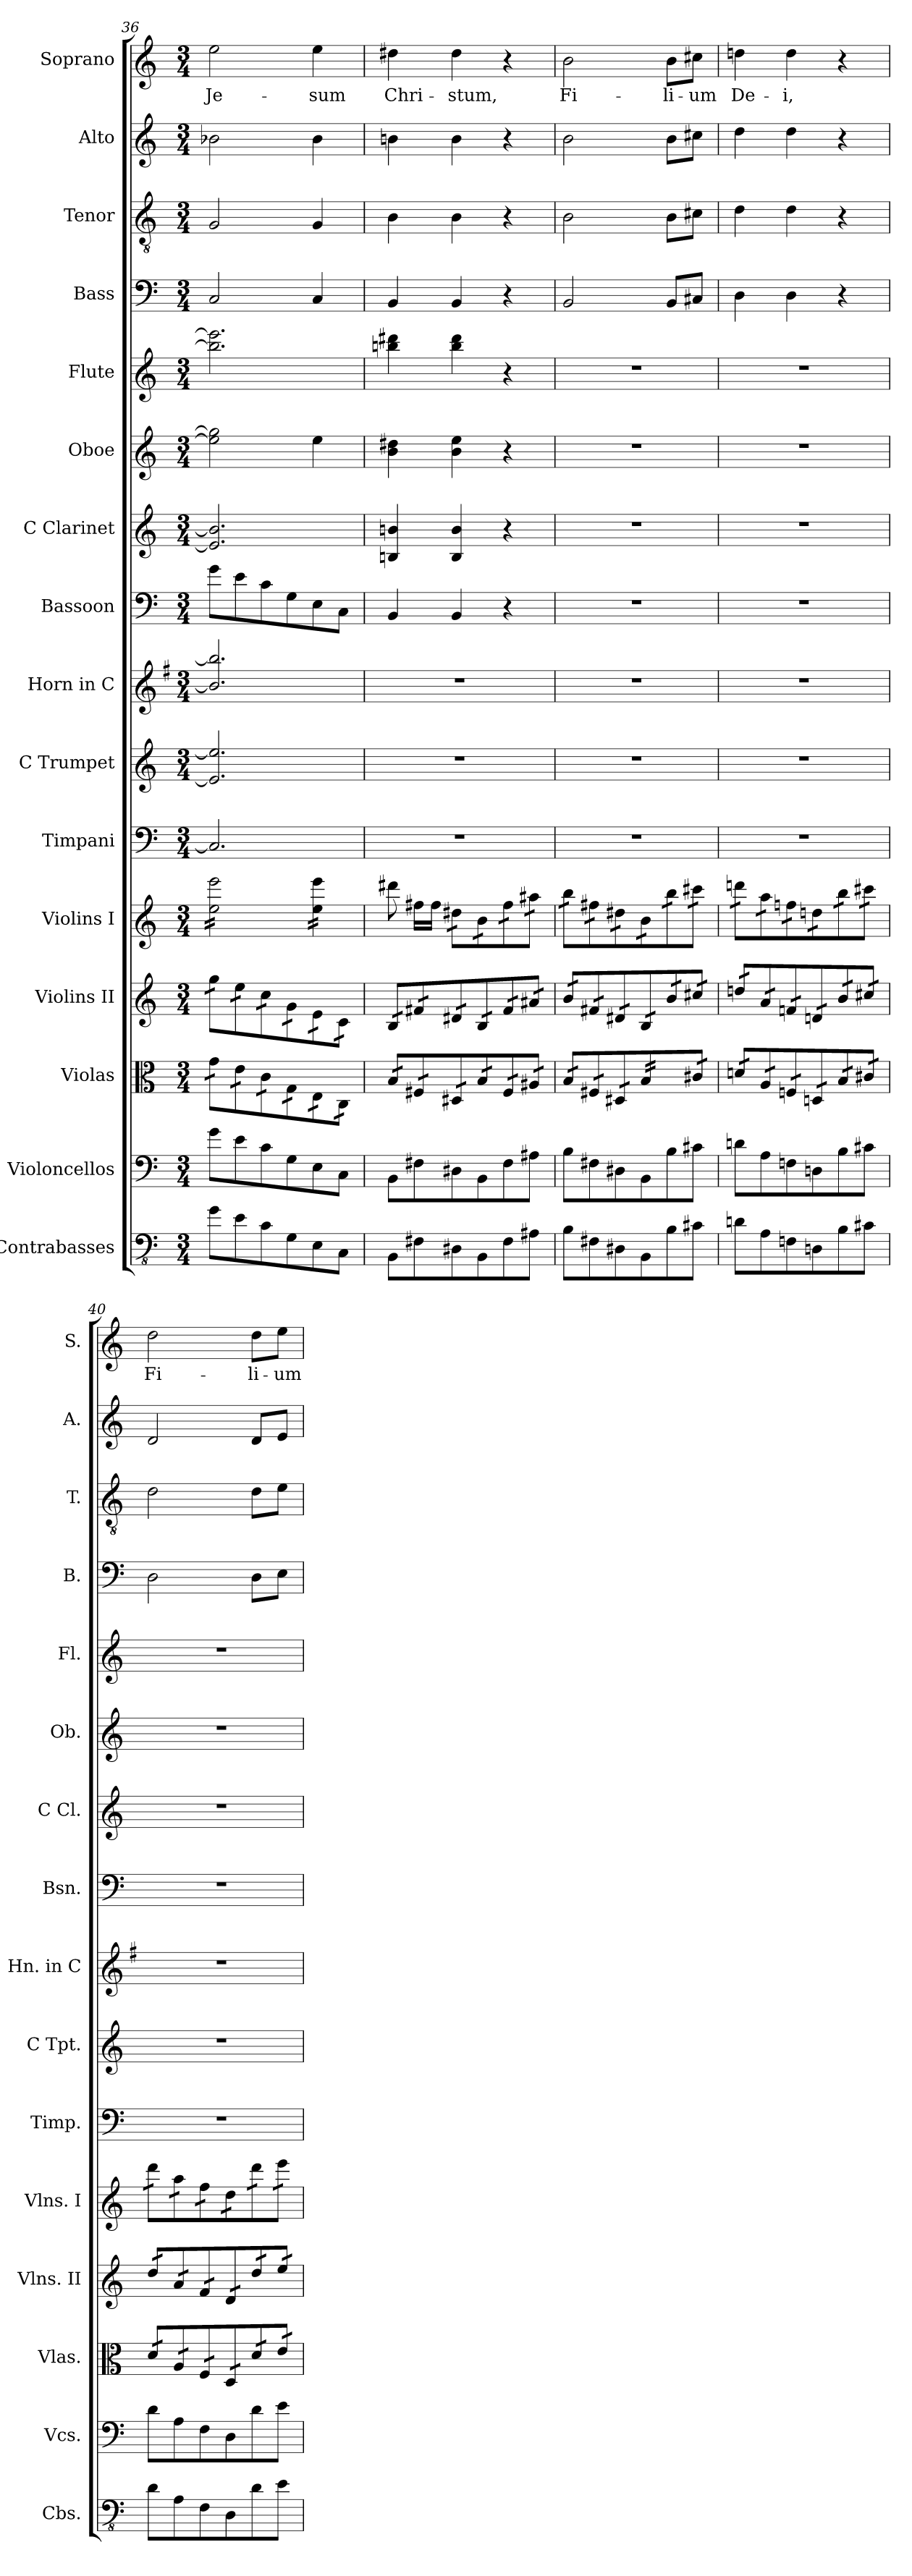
**kern	**kern	**kern	**kern	**kern	**kern	**kern	**kern	**kern	**kern	**kern	**kern	**kern	**kern	**kern	**kern	**text
*part16	*part15	*part14	*part13	*part12	*part11	*part10	*part9	*part8	*part7	*part6	*part5	*part4	*part3	*part2	*part1	*part1
*staff16	*staff15	*staff14	*staff13	*staff12	*staff11	*staff10	*staff9	*staff8	*staff7	*staff6	*staff5	*staff4	*staff3	*staff2	*staff1	*staff1
*I"Contrabasses	*I"Violoncellos	*I"Violas	*I"Violins II	*I"Violins I	*I"Timpani	*I"C Trumpet	*I"Horn in C	*I"Bassoon	*I"C Clarinet	*I"Oboe	*I"Flute	*I"Bass	*I"Tenor	*I"Alto	*I"Soprano	*
*I'Cbs.	*I'Vcs.	*I'Vlas.	*I'Vlns. II	*I'Vlns. I	*I'Timp.	*I'C Tpt.	*I'Hn. in C	*I'Bsn.	*I'C Cl.	*I'Ob.	*I'Fl.	*I'B.	*I'T.	*I'A.	*I'S.	*
*clefFv4	*clefF4	*clefC3	*clefG2	*clefG2	*clefF4	*clefG2	*clefG2	*clefF4	*clefG2	*clefG2	*clefG2	*clefF4	*clefGv2	*clefG2	*clefG2	*
*	*	*	*	*	*	*	*ITrd4c7	*	*ITrd1c2	*	*	*	*	*	*	*
*k[]	*k[]	*k[]	*k[]	*k[]	*k[]	*k[]	*k[]	*k[]	*k[b-e-]	*k[]	*k[]	*k[]	*k[]	*k[]	*k[]	*
*M3/4	*M3/4	*M3/4	*M3/4	*M3/4	*M3/4	*M3/4	*M3/4	*M3/4	*M3/4	*M3/4	*M3/4	*M3/4	*M3/4	*M3/4	*M3/4	*
=36	=36	=36	=36	=36	=36	=36	=36	=36	=36	=36	=36	=36	=36	=36	=36	=36
!	!	!	!	!	!	!	!	!	!	!	!	!	!	!	!	!LO:LY:b
*	*	*tremolo	*	*	*	*	*	*	*	*	*	*	*	*	*	*
*	*	*	*tremolo	*	*	*	*	*	*	*	*	*	*	*	*	*
*	*	*	*	*tremolo	*	*	*	*	*	*	*	*	*	*	*	*
8G\L	8g\L	16g\LL	16gg\LL	16ee\ 16eee\LL	2.C/]	2.e/] 2.ee/]	2.e/] 2.ee/]	8g\L	2.d/] 2.a-/]	2ee\] 2gg\]	2.bb-\] 2.eee\]	2C/	2G/	2b-X\	2ee\	Je-
.	.	16g\	16gg\	16ee\ 16eee\	.	.	.	.	.	.	.	.	.	.	.	.
8E\	8e\	16e\	16ee\	16ee\ 16eee\	.	.	.	8e\	.	.	.	.	.	.	.	.
.	.	16e\	16ee\	16ee\ 16eee\	.	.	.	.	.	.	.	.	.	.	.	.
8C\	8c\	16c\	16cc\	16ee\ 16eee\	.	.	.	8c\	.	.	.	.	.	.	.	.
.	.	16c\	16cc\	16ee\ 16eee\	.	.	.	.	.	.	.	.	.	.	.	.
8GG\	8G\	16G\	16g\	16ee\ 16eee\	.	.	.	8G\	.	.	.	.	.	.	.	.
.	.	16G\	16g\	16ee\ 16eee\JJ	.	.	.	.	.	.	.	.	.	.	.	.
!	!	!	!	!	!	!	!	!	!	!	!	!	!	!	!	!LO:LY:b
8EE\	8E\	16E\	16e\	16ee\ 16eee\LL	.	.	.	8E\	.	4ee\	.	4C/	4G/	4b-\	4ee\	-sum
.	.	16E\	16e\	16ee\ 16eee\	.	.	.	.	.	.	.	.	.	.	.	.
8CC\J	8C\J	16C\	16c\	16ee\ 16eee\	.	.	.	8C\J	.	.	.	.	.	.	.	.
.	.	16C\JJ	16c\JJ	16ee\ 16eee\JJ	.	.	.	.	.	.	.	.	.	.	.	.
*	*	*	*	*Xtremolo	*	*	*	*	*	*	*	*	*	*	*	*
=37	=37	=37	=37	=37	=37	=37	=37	=37	=37	=37	=37	=37	=37	=37	=37	=37
!	!	!	!	!	!	!	!	!	!	!	!	!	!	!	!	!LO:LY:b
8BBB\L	8BB\L	16B/LL	16B/LL	8ddd#X\	2.r	2.r	2.r	4BB/	4An/ 4an/	4b\ 4dd#X\	4bbn\ 4ddd#X\	4BB/	4B\	4bn\	4dd#X\	Chri-
.	.	16B/	16B/	.	.	.	.	.	.	.	.	.	.	.	.	.
8FF#X\	8F#X\	16F#X/	16f#X/	16ff#X\LL	.	.	.	.	.	.	.	.	.	.	.	.
.	.	16F#X/	16f#X/	16ff#\JJ	.	.	.	.	.	.	.	.	.	.	.	.
!	!	!	!	!	!	!	!	!	!	!	!	!	!	!	!	!LO:LY:b
*	*	*	*	*tremolo	*	*	*	*	*	*	*	*	*	*	*	*
8DD#X\	8D#X\	16D#X/	16d#X/	16dd#X\LL	.	.	.	4BB/	4A/ 4a/	4b\ 4ee\	4bb\ 4ddd#\	4BB/	4B\	4b\	4dd#\	-stum,
.	.	16D#X/	16d#X/	16dd#X\	.	.	.	.	.	.	.	.	.	.	.	.
8BBB\	8BB\	16B/	16B/	16b\	.	.	.	.	.	.	.	.	.	.	.	.
.	.	16B/	16B/	16b\	.	.	.	.	.	.	.	.	.	.	.	.
8FF#\	8F#\	16F#/	16f#/	16ff#\	.	.	.	4r	4r	4r	4r	4r	4r	4r	4r	.
.	.	16F#/	16f#/	16ff#\	.	.	.	.	.	.	.	.	.	.	.	.
8AA#X\J	8A#X\J	16A#X/	16a#X/	16aa#X\	.	.	.	.	.	.	.	.	.	.	.	.
.	.	16A#X/JJ	16a#X/JJ	16aa#X\JJ	.	.	.	.	.	.	.	.	.	.	.	.
=38	=38	=38	=38	=38	=38	=38	=38	=38	=38	=38	=38	=38	=38	=38	=38	=38
!	!	!	!	!	!	!	!	!	!	!	!	!	!	!	!	!LO:LY:b
8BB\L	8B\L	16B/LL	16b/LL	16bb\LL	2.r	2.r	2.r	2.r	2.r	2.r	2.r	2BB/	2B\	2b\	2b\	Fi-
.	.	16B/	16b/	16bb\	.	.	.	.	.	.	.	.	.	.	.	.
8FF#X\	8F#X\	16F#X/	16f#X/	16ff#X\	.	.	.	.	.	.	.	.	.	.	.	.
.	.	16F#X/	16f#X/	16ff#X\	.	.	.	.	.	.	.	.	.	.	.	.
8DD#X\	8D#X\	16D#X/	16d#X/	16dd#X\	.	.	.	.	.	.	.	.	.	.	.	.
.	.	16D#X/	16d#X/	16dd#X\	.	.	.	.	.	.	.	.	.	.	.	.
8BBB\	8BB\	16B/	16B/	16b\	.	.	.	.	.	.	.	.	.	.	.	.
.	.	16B/	16B/	16b\	.	.	.	.	.	.	.	.	.	.	.	.
!	!	!	!	!	!	!	!	!	!	!	!	!	!	!	!	!LO:LY:b
8BB\	8B\	16B/	16b/	16bb\	.	.	.	.	.	.	.	8BB/L	8B\L	8b\L	8b\L	-li-
.	.	16B/	16b/	16bb\	.	.	.	.	.	.	.	.	.	.	.	.
!	!	!	!	!	!	!	!	!	!	!	!	!	!	!	!	!LO:LY:b
8C#X\J	8c#X\J	16c#X/	16cc#X/	16ccc#X\	.	.	.	.	.	.	.	8C#X/J	8c#X\J	8cc#X\J	8cc#X\J	-um
.	.	16c#X/JJ	16cc#X/JJ	16ccc#X\JJ	.	.	.	.	.	.	.	.	.	.	.	.
!!LO:PB:g=z
=39	=39	=39	=39	=39	=39	=39	=39	=39	=39	=39	=39	=39	=39	=39	=39	=39
!	!	!	!	!	!	!	!	!	!	!	!	!	!	!	!	!LO:LY:b
8Dn\L	8dn\L	16dn/LL	16ddn/LL	16dddn\LL	2.r	2.r	2.r	2.r	2.r	2.r	2.r	4D\	4d\	4dd\	4ddn\	De-
.	.	16dn/	16ddn/	16dddn\	.	.	.	.	.	.	.	.	.	.	.	.
8AA\	8A\	16A/	16a/	16aa\	.	.	.	.	.	.	.	.	.	.	.	.
.	.	16A/	16a/	16aa\	.	.	.	.	.	.	.	.	.	.	.	.
!	!	!	!	!	!	!	!	!	!	!	!	!	!	!	!	!LO:LY:b
8FFn\	8Fn\	16Fn/	16fn/	16ffn\	.	.	.	.	.	.	.	4D\	4d\	4dd\	4dd\	-i,
.	.	16Fn/	16fn/	16ffn\	.	.	.	.	.	.	.	.	.	.	.	.
8DDn\	8Dn\	16Dn/	16dn/	16ddn\	.	.	.	.	.	.	.	.	.	.	.	.
.	.	16Dn/	16dn/	16ddn\	.	.	.	.	.	.	.	.	.	.	.	.
8BB\	8B\	16B/	16b/	16bb\	.	.	.	.	.	.	.	4r	4r	4r	4r	.
.	.	16B/	16b/	16bb\	.	.	.	.	.	.	.	.	.	.	.	.
8C#X\J	8c#X\J	16c#X/	16cc#X/	16ccc#X\	.	.	.	.	.	.	.	.	.	.	.	.
.	.	16c#X/JJ	16cc#X/JJ	16ccc#X\JJ	.	.	.	.	.	.	.	.	.	.	.	.
=40	=40	=40	=40	=40	=40	=40	=40	=40	=40	=40	=40	=40	=40	=40	=40	=40
!	!	!	!	!	!	!	!	!	!	!	!	!	!	!	!	!LO:LY:b
8D\L	8d\L	16d/LL	16dd/LL	16ddd\LL	2.r	2.r	2.r	2.r	2.r	2.r	2.r	2D\	2d\	2d/	2dd\	Fi-
.	.	16d/	16dd/	16ddd\	.	.	.	.	.	.	.	.	.	.	.	.
8AA\	8A\	16A/	16a/	16aa\	.	.	.	.	.	.	.	.	.	.	.	.
.	.	16A/	16a/	16aa\	.	.	.	.	.	.	.	.	.	.	.	.
8FF\	8F\	16F/	16f/	16ff\	.	.	.	.	.	.	.	.	.	.	.	.
.	.	16F/	16f/	16ff\	.	.	.	.	.	.	.	.	.	.	.	.
8DD\	8D\	16D/	16d/	16dd\	.	.	.	.	.	.	.	.	.	.	.	.
.	.	16D/	16d/	16dd\	.	.	.	.	.	.	.	.	.	.	.	.
!	!	!	!	!	!	!	!	!	!	!	!	!	!	!	!	!LO:LY:b
8D\	8d\	16d/	16dd/	16ddd\	.	.	.	.	.	.	.	8D\L	8d\L	8d/L	8dd\L	-li-
.	.	16d/	16dd/	16ddd\	.	.	.	.	.	.	.	.	.	.	.	.
!	!	!	!	!	!	!	!	!	!	!	!	!	!	!	!	!LO:LY:b
8E\J	8e\J	16e/	16ee/	16eee\	.	.	.	.	.	.	.	8E\J	8e\J	8e/J	8ee\J	-um
.	.	16e/JJ	16ee/JJ	16eee\JJ	.	.	.	.	.	.	.	.	.	.	.	.
*	*	*	*	*Xtremolo	*	*	*	*	*	*	*	*	*	*	*	*
*	*	*	*Xtremolo	*	*	*	*	*	*	*	*	*	*	*	*	*
*	*	*Xtremolo	*	*	*	*	*	*	*	*	*	*	*	*	*	*
=	=	=	=	=	=	=	=	=	=	=	=	=	=	=	=	=
*-	*-	*-	*-	*-	*-	*-	*-	*-	*-	*-	*-	*-	*-	*-	*-	*-
